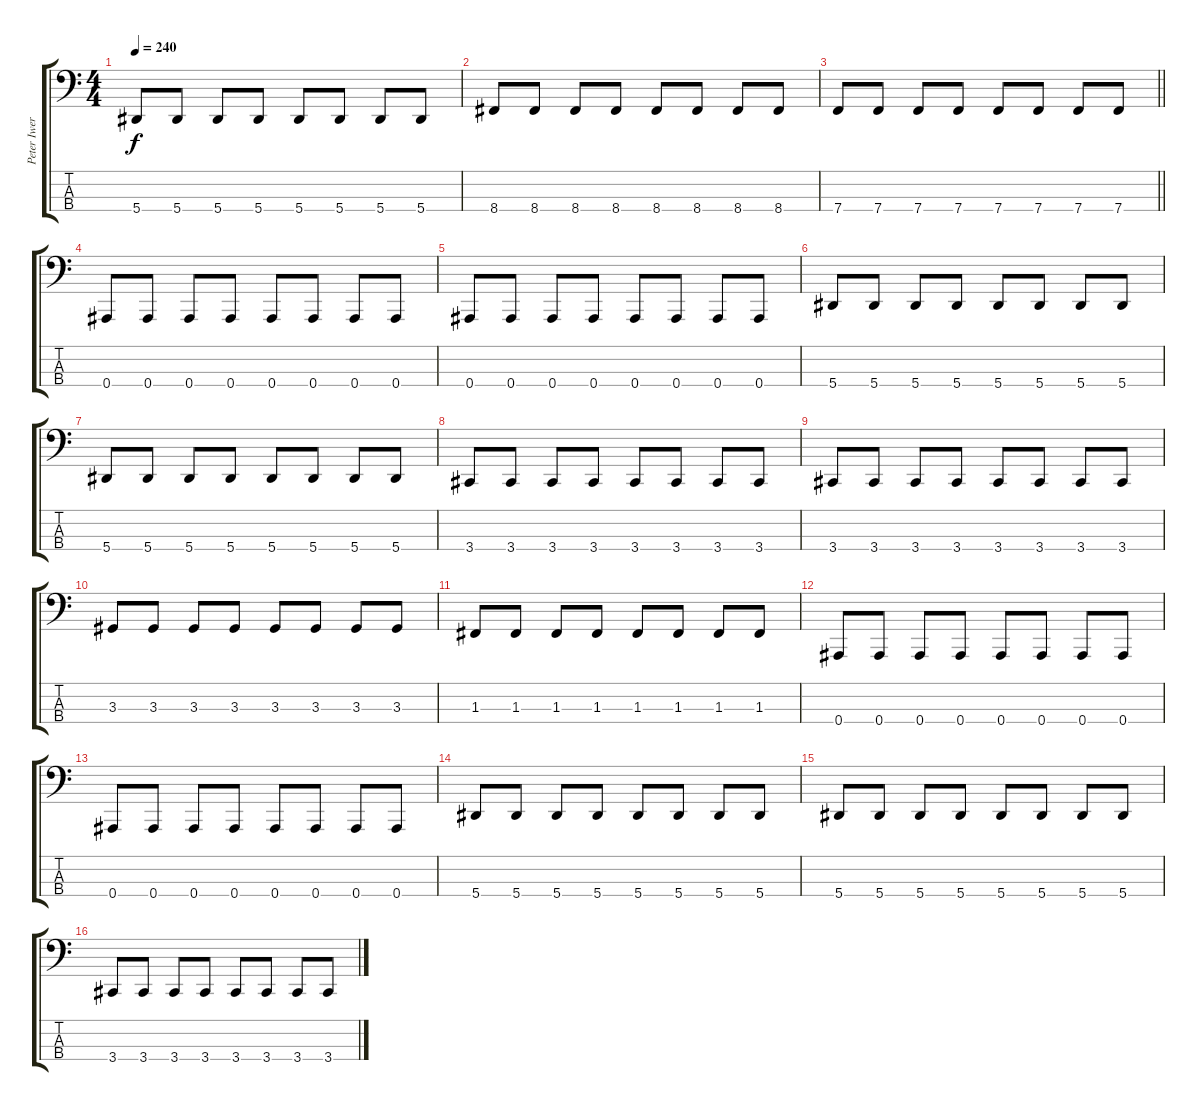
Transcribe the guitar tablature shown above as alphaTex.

\track ("Peter Iwers" "Peter Iwer") {instrument electricbasspick}
\staff {score tabs}
\tuning (Eb2 Bb1 F1 Bb0) {hide}
\ts (4 4)
\tempo 240
\clef f4
\ks c
5.4.8{dy f} 5.4.8 5.4.8 5.4.8 5.4.8 5.4.8 5.4.8 5.4.8 |
8.4.8 8.4.8 8.4.8 8.4.8 8.4.8 8.4.8 8.4.8 8.4.8 |
\barLineRight lightlight
7.4.8 7.4.8 7.4.8 7.4.8 7.4.8 7.4.8 7.4.8 7.4.8 |
\section ("" "")
0.4.8 0.4.8 0.4.8 0.4.8 0.4.8 0.4.8 0.4.8 0.4.8 |
0.4.8 0.4.8 0.4.8 0.4.8 0.4.8 0.4.8 0.4.8 0.4.8 |
5.4.8 5.4.8 5.4.8 5.4.8 5.4.8 5.4.8 5.4.8 5.4.8 |
5.4.8 5.4.8 5.4.8 5.4.8 5.4.8 5.4.8 5.4.8 5.4.8 |
3.4.8 3.4.8 3.4.8 3.4.8 3.4.8 3.4.8 3.4.8 3.4.8 |
3.4.8 3.4.8 3.4.8 3.4.8 3.4.8 3.4.8 3.4.8 3.4.8 |
3.3.8 3.3.8 3.3.8 3.3.8 3.3.8 3.3.8 3.3.8 3.3.8 |
1.3.8 1.3.8 1.3.8 1.3.8 1.3.8 1.3.8 1.3.8 1.3.8 |
0.4.8 0.4.8 0.4.8 0.4.8 0.4.8 0.4.8 0.4.8 0.4.8 |
0.4.8 0.4.8 0.4.8 0.4.8 0.4.8 0.4.8 0.4.8 0.4.8 |
5.4.8 5.4.8 5.4.8 5.4.8 5.4.8 5.4.8 5.4.8 5.4.8 |
5.4.8 5.4.8 5.4.8 5.4.8 5.4.8 5.4.8 5.4.8 5.4.8 |
3.4.8 3.4.8 3.4.8 3.4.8 3.4.8 3.4.8 3.4.8 3.4.8
